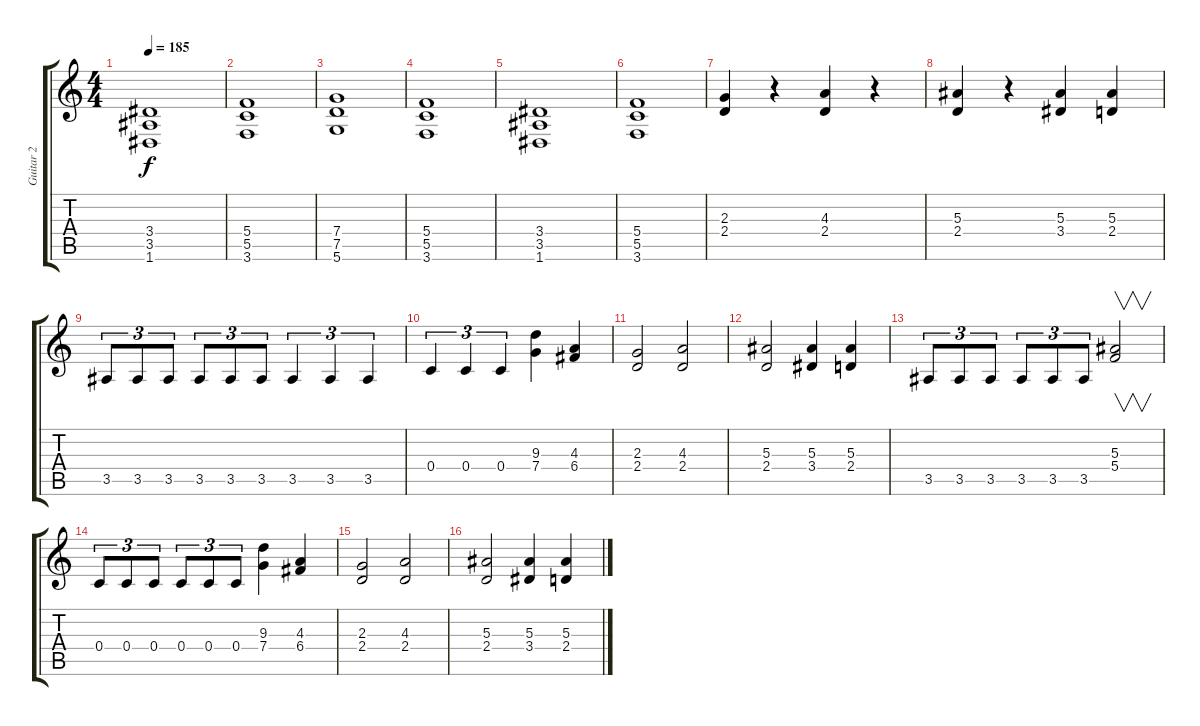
\track ("Guitar 2" "Guitar 2") {instrument acousticguitarnylon}
\staff {score tabs}
\tuning (D4 A3 F3 C3 G2 D2) {hide}
\ts (4 4)
\tempo 185
\clef g2
\ks c
(3.4 3.5 1.6).1{dy f} |
(5.4 5.5 3.6).1 |
(7.4 7.5 5.6).1 |
(5.4 5.5 3.6).1 |
(3.4 3.5 1.6).1 |
(5.4 5.5 3.6).1 |
(2.3 2.4).4 r.4 (4.3 2.4).4 r.4 |
(5.3 2.4).4 r.4 (5.3 3.4).4 (5.3 2.4).4 |
3.5.8{tu (3 2)} 3.5.8{tu (3 2)} 3.5.8{tu (3 2)} 3.5.8{tu (3 2)} 3.5.8{tu (3 2)} 3.5.8{tu (3 2)} 3.5.4{tu (3 2)} 3.5.4{tu (3 2)} 3.5.4{tu (3 2)} |
0.4.4{tu (3 2)} 0.4.4{tu (3 2)} 0.4.4{tu (3 2)} (9.3 7.4).4 (4.3 6.4).4 |
(2.3 2.4).2 (4.3 2.4).2 |
(5.3 2.4).2 (5.3 3.4).4 (5.3 2.4).4 |
3.5.8{tu (3 2)} 3.5.8{tu (3 2)} 3.5.8{tu (3 2)} 3.5.8{tu (3 2)} 3.5.8{tu (3 2)} 3.5.8{tu (3 2)} (5.3 5.4).2{v} |
0.4.8{tu (3 2)} 0.4.8{tu (3 2)} 0.4.8{tu (3 2)} 0.4.8{tu (3 2)} 0.4.8{tu (3 2)} 0.4.8{tu (3 2)} (9.3 7.4).4 (4.3 6.4).4 |
(2.3 2.4).2 (4.3 2.4).2 |
(5.3 2.4).2 (5.3 3.4).4 (5.3 2.4).4
